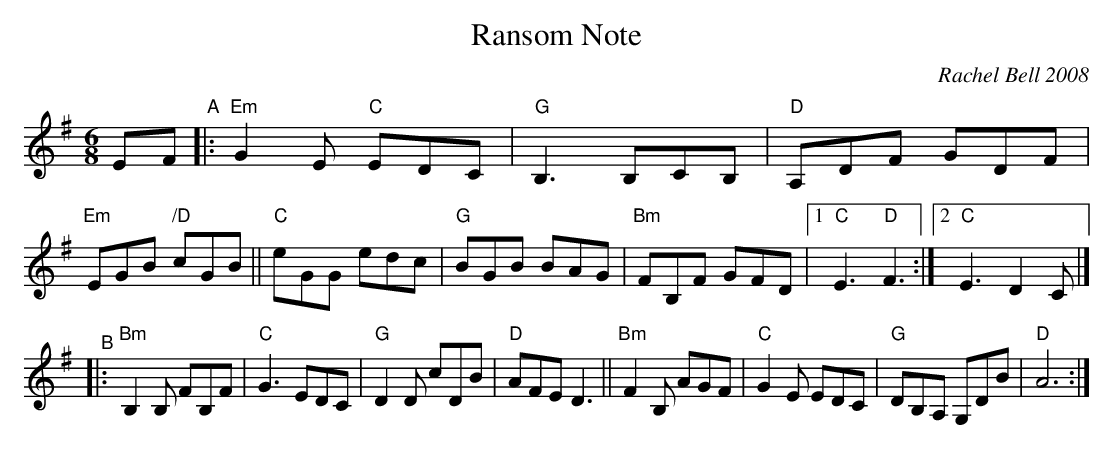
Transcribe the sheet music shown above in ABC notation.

X:1
T: Ransom Note
C: Rachel Bell 2008
M: 6/8
L: 1/8
K: Em
EF "^A"|:\
"Em"G2E "C"EDC | "G"B,3 B,CB, | "D"A,DF GDF | "Em"EGB "/D"cGB ||\
"C"eGG edc | "G"BGB BAG | "Bm"FB,F GFD |[1 "C"E3 "D"F3 :|[2 "C"E3 D2C |]
"^B"|:\
"Bm"B,2B, FB,F | "C"G3 EDC | "G"D2D cDB | "D"AFE D3 ||\
"Bm"F2B, AGF | "C"G2E EDC | "G"DB,A, G,DB | "D"A6 :|
